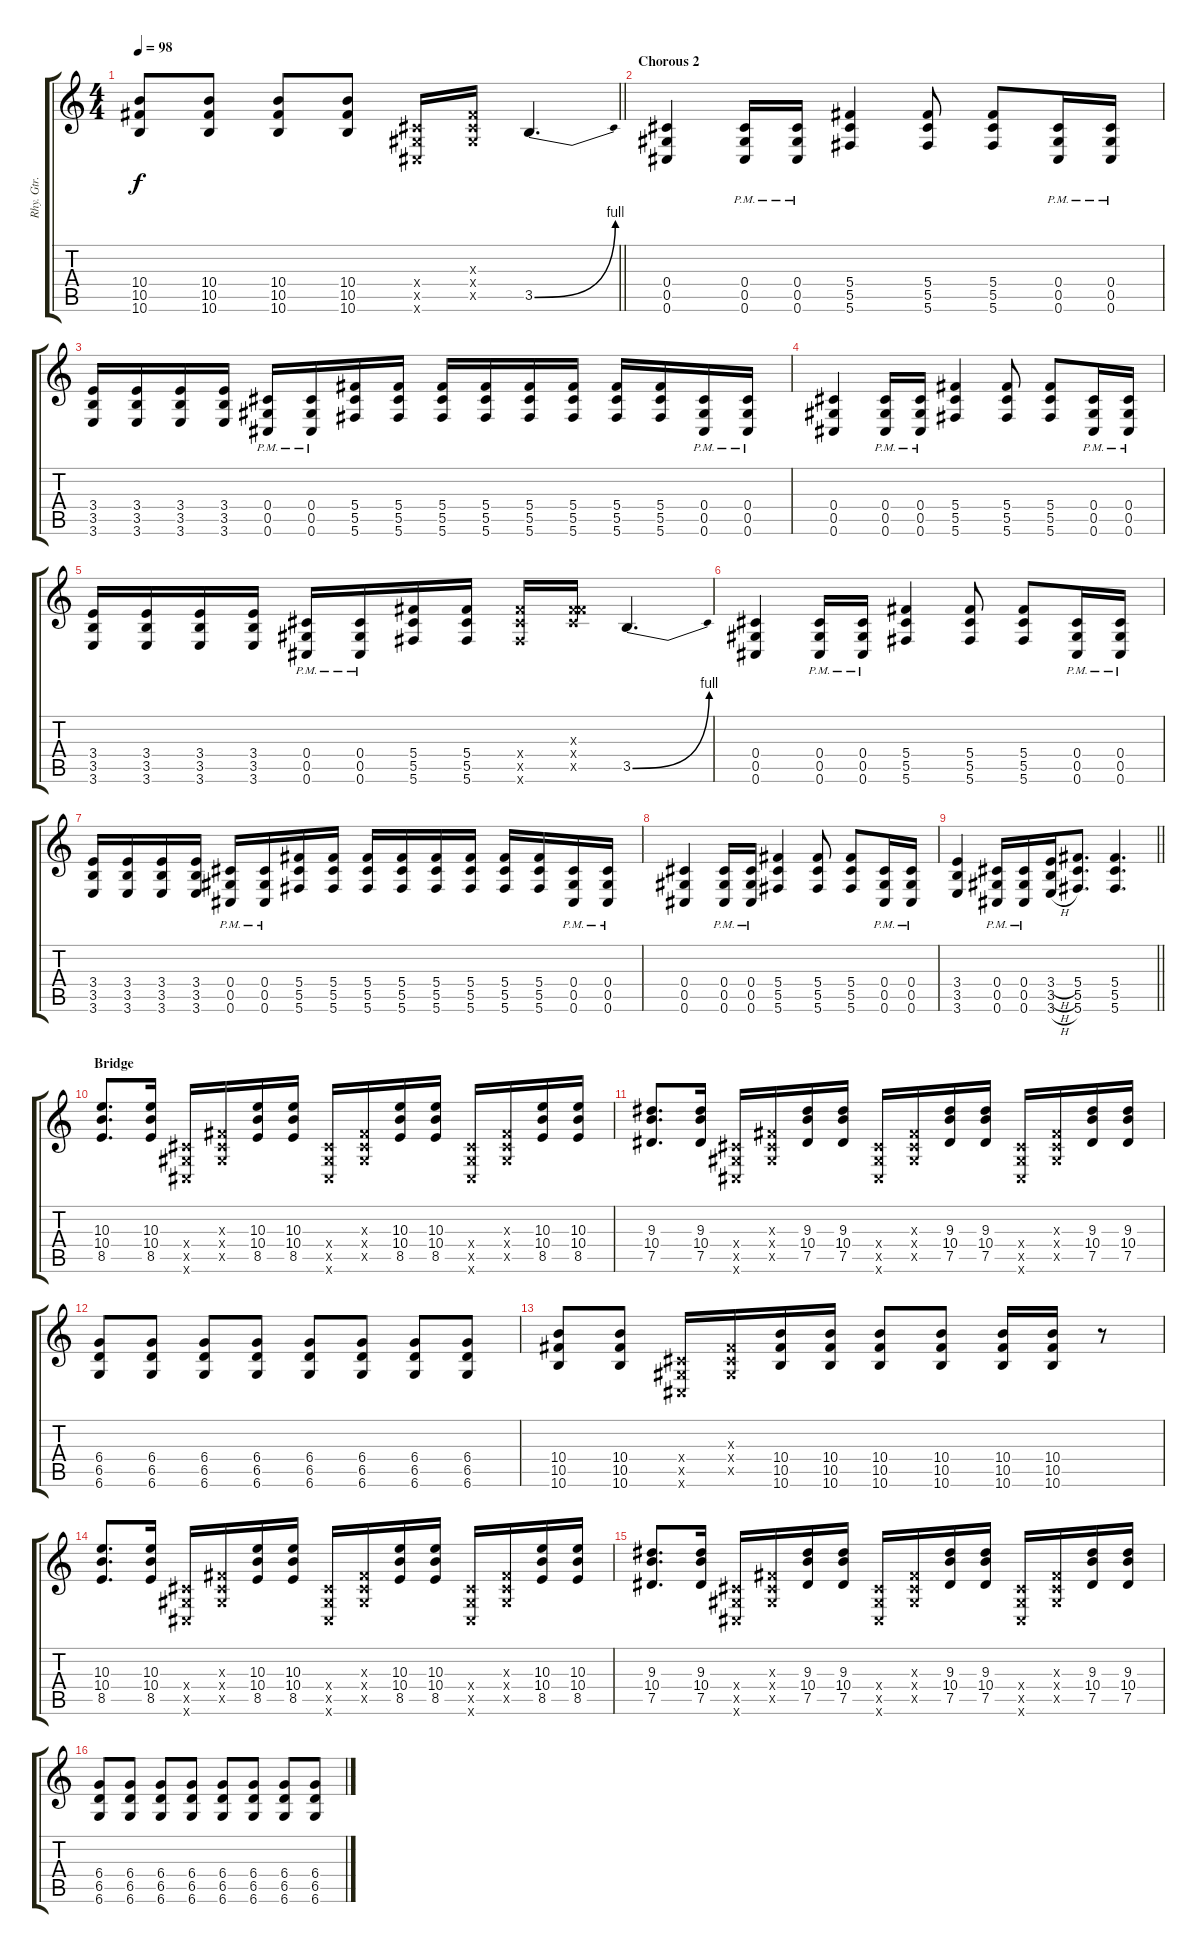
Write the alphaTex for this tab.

\track ("Rhy. Gtr. 2" "Rhy. Gtr. ") {instrument distortionguitar}
\staff {score tabs}
\tuning (Eb4 Bb3 Gb3 Db3 Ab2 Db2) {hide}
\ts (4 4)
\tempo 98
\clef g2
\barLineRight lightlight
\ks c
(10.4 10.5 10.6).8{dy f} (10.4 10.5 10.6).8 (10.4 10.5 10.6).8 (10.4 10.5 10.6).8 (0.4{x} 0.5{x} 0.6{x}).16 (0.3{x} 0.4{x} 0.5{x}).16 3.5{be (bend 0 0 60 4)}.4{d} |
\section ("" "Chorous 2")
(0.4 0.5 0.6).4 (0.4{pm} 0.5{pm} 0.6{pm}).16 (0.4{pm} 0.5{pm} 0.6{pm}).16 (5.4 5.5 5.6).4 (5.4 5.5 5.6).8 (5.4 5.5 5.6).8 (0.4{pm} 0.5{pm} 0.6{pm}).16 (0.4{pm} 0.5{pm} 0.6{pm}).16 |
(3.4 3.5 3.6).16 (3.4 3.5 3.6).16 (3.4 3.5 3.6).16 (3.4 3.5 3.6).16 (0.4{pm} 0.5{pm} 0.6{pm}).16 (0.4{pm} 0.5{pm} 0.6{pm}).16 (5.4 5.5 5.6).16 (5.4 5.5 5.6).16 (5.4 5.5 5.6).16 (5.4 5.5 5.6).16 (5.4 5.5 5.6).16 (5.4 5.5 5.6).16 (5.4 5.5 5.6).16 (5.4 5.5 5.6).16 (0.4{pm} 0.5{pm} 0.6{pm}).16 (0.4{pm} 0.5{pm} 0.6{pm}).16 |
(0.4 0.5 0.6).4 (0.4{pm} 0.5{pm} 0.6{pm}).16 (0.4{pm} 0.5{pm} 0.6{pm}).16 (5.4 5.5 5.6).4 (5.4 5.5 5.6).8 (5.4 5.5 5.6).8 (0.4{pm} 0.5{pm} 0.6{pm}).16 (0.4{pm} 0.5{pm} 0.6{pm}).16 |
(3.4 3.5 3.6).16 (3.4 3.5 3.6).16 (3.4 3.5 3.6).16 (3.4 3.5 3.6).16 (0.4{pm} 0.5{pm} 0.6{pm}).16 (0.4{pm} 0.5{pm} 0.6{pm}).16 (5.4 5.5 5.6).16 (5.4 5.5 5.6).16 (5.4{x} 5.5{x} 5.6{x}).16 (0.3{x} 5.4{x} 5.5{x}).16 3.5{be (bend 0 0 60 4)}.4{d} |
(0.4 0.5 0.6).4 (0.4{pm} 0.5{pm} 0.6{pm}).16 (0.4{pm} 0.5{pm} 0.6{pm}).16 (5.4 5.5 5.6).4 (5.4 5.5 5.6).8 (5.4 5.5 5.6).8 (0.4{pm} 0.5{pm} 0.6{pm}).16 (0.4{pm} 0.5{pm} 0.6{pm}).16 |
(3.4 3.5 3.6).16 (3.4 3.5 3.6).16 (3.4 3.5 3.6).16 (3.4 3.5 3.6).16 (0.4{pm} 0.5{pm} 0.6{pm}).16 (0.4{pm} 0.5{pm} 0.6{pm}).16 (5.4 5.5 5.6).16 (5.4 5.5 5.6).16 (5.4 5.5 5.6).16 (5.4 5.5 5.6).16 (5.4 5.5 5.6).16 (5.4 5.5 5.6).16 (5.4 5.5 5.6).16 (5.4 5.5 5.6).16 (0.4{pm} 0.5{pm} 0.6{pm}).16 (0.4{pm} 0.5{pm} 0.6{pm}).16 |
(0.4 0.5 0.6).4 (0.4{pm} 0.5{pm} 0.6{pm}).16 (0.4{pm} 0.5{pm} 0.6{pm}).16 (5.4 5.5 5.6).4 (5.4 5.5 5.6).8 (5.4 5.5 5.6).8 (0.4{pm} 0.5{pm} 0.6{pm}).16 (0.4{pm} 0.5{pm} 0.6{pm}).16 |
\barLineRight lightlight
(3.4 3.5 3.6).4 (0.4{pm} 0.5{pm} 0.6{pm}).16 (0.4{pm} 0.5{pm} 0.6{pm}).16 (3.4{h} 3.5{h} 3.6{h}).16 (5.4 5.5 5.6).8{d} (5.4 5.5 5.6).4{d} |
\section ("" "Bridge")
(10.3 10.4 8.5).8{d} (10.3 10.4 8.5).16 (0.4{x} 0.5{x} 0.6{x}).16 (0.3{x} 0.4{x} 0.5{x}).16 (10.3 10.4 8.5).16 (10.3 10.4 8.5).16 (0.4{x} 0.5{x} 0.6{x}).16 (0.3{x} 0.4{x} 0.5{x}).16 (10.3 10.4 8.5).16 (10.3 10.4 8.5).16 (0.4{x} 0.5{x} 0.6{x}).16 (0.3{x} 0.4{x} 0.5{x}).16 (10.3 10.4 8.5).16 (10.3 10.4 8.5).16 |
(9.3 10.4 7.5).8{d} (9.3 10.4 7.5).16 (0.4{x} 0.5{x} 0.6{x}).16 (0.3{x} 0.4{x} 0.5{x}).16 (9.3 10.4 7.5).16 (9.3 10.4 7.5).16 (0.4{x} 0.5{x} 0.6{x}).16 (0.3{x} 0.4{x} 0.5{x}).16 (9.3 10.4 7.5).16 (9.3 10.4 7.5).16 (0.4{x} 0.5{x} 0.6{x}).16 (0.3{x} 0.4{x} 0.5{x}).16 (9.3 10.4 7.5).16 (9.3 10.4 7.5).16 |
(6.4 6.5 6.6).8 (6.4 6.5 6.6).8 (6.4 6.5 6.6).8 (6.4 6.5 6.6).8 (6.4 6.5 6.6).8 (6.4 6.5 6.6).8 (6.4 6.5 6.6).8 (6.4 6.5 6.6).8 |
(10.4 10.5 10.6).8 (10.4 10.5 10.6).8 (0.4{x} 0.5{x} 0.6{x}).16 (0.3{x} 0.4{x} 0.5{x}).16 (10.4 10.5 10.6).16 (10.4 10.5 10.6).16 (10.4 10.5 10.6).8 (10.4 10.5 10.6).8 (10.4 10.5 10.6).16 (10.4 10.5 10.6).16 r.8 |
(10.3 10.4 8.5).8{d} (10.3 10.4 8.5).16 (0.4{x} 0.5{x} 0.6{x}).16 (0.3{x} 0.4{x} 0.5{x}).16 (10.3 10.4 8.5).16 (10.3 10.4 8.5).16 (0.4{x} 0.5{x} 0.6{x}).16 (0.3{x} 0.4{x} 0.5{x}).16 (10.3 10.4 8.5).16 (10.3 10.4 8.5).16 (0.4{x} 0.5{x} 0.6{x}).16 (0.3{x} 0.4{x} 0.5{x}).16 (10.3 10.4 8.5).16 (10.3 10.4 8.5).16 |
(9.3 10.4 7.5).8{d} (9.3 10.4 7.5).16 (0.4{x} 0.5{x} 0.6{x}).16 (0.3{x} 0.4{x} 0.5{x}).16 (9.3 10.4 7.5).16 (9.3 10.4 7.5).16 (0.4{x} 0.5{x} 0.6{x}).16 (0.3{x} 0.4{x} 0.5{x}).16 (9.3 10.4 7.5).16 (9.3 10.4 7.5).16 (0.4{x} 0.5{x} 0.6{x}).16 (0.3{x} 0.4{x} 0.5{x}).16 (9.3 10.4 7.5).16 (9.3 10.4 7.5).16 |
(6.4 6.5 6.6).8 (6.4 6.5 6.6).8 (6.4 6.5 6.6).8 (6.4 6.5 6.6).8 (6.4 6.5 6.6).8 (6.4 6.5 6.6).8 (6.4 6.5 6.6).8 (6.4 6.5 6.6).8
